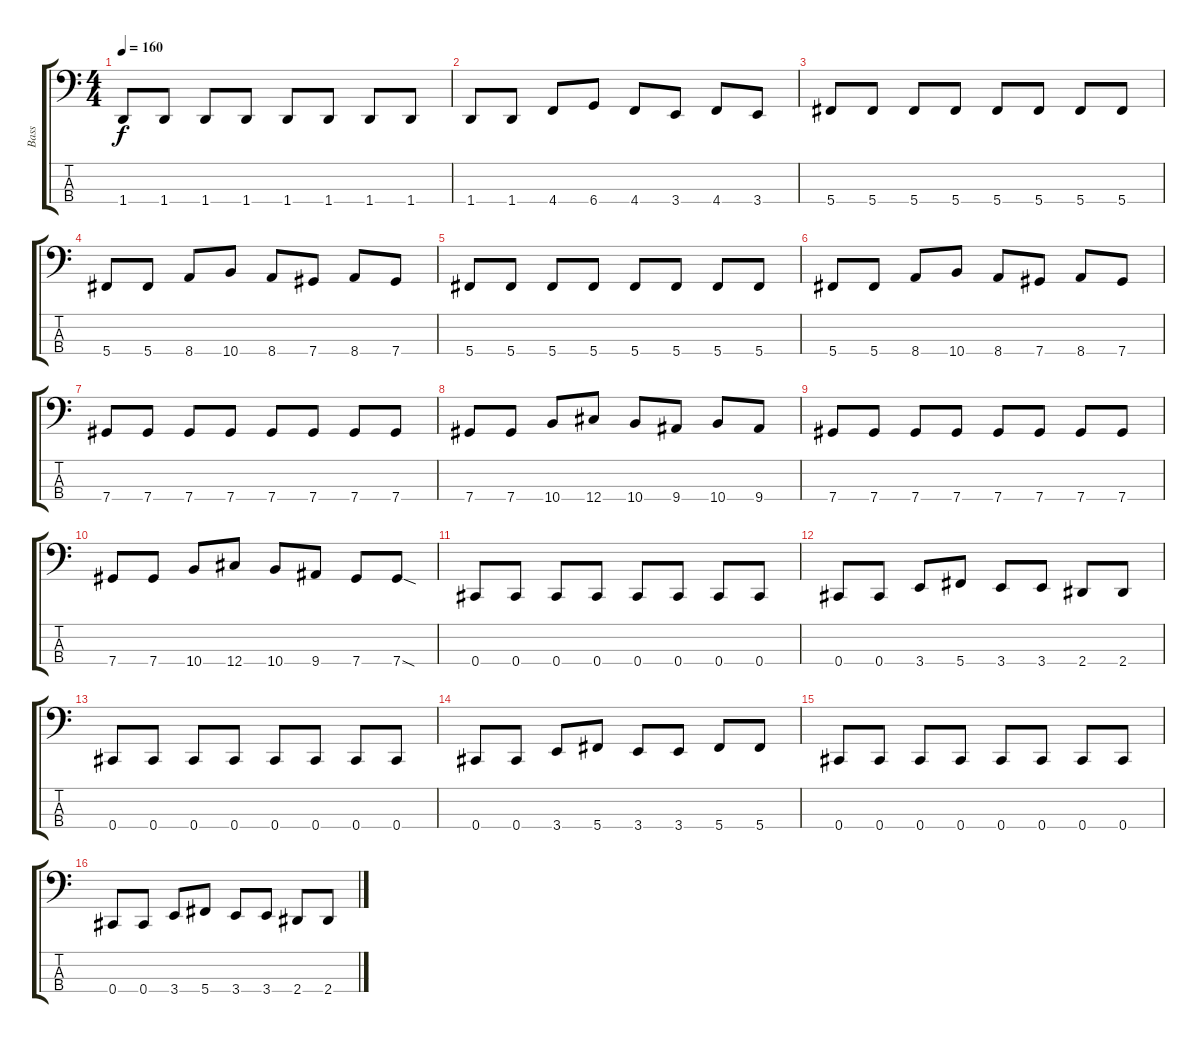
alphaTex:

\track ("Bass" "Bass") {instrument electricbassfinger}
\staff {score tabs}
\tuning (E2 B1 Gb1 Db1) {hide}
\ts (4 4)
\tempo 160
\clef f4
\ks c
1.4.8{dy f} 1.4.8 1.4.8 1.4.8 1.4.8 1.4.8 1.4.8 1.4.8 |
1.4.8 1.4.8 4.4.8 6.4.8 4.4.8 3.4.8 4.4.8 3.4.8 |
5.4.8 5.4.8 5.4.8 5.4.8 5.4.8 5.4.8 5.4.8 5.4.8 |
5.4.8 5.4.8 8.4.8 10.4.8 8.4.8 7.4.8 8.4.8 7.4.8 |
5.4.8 5.4.8 5.4.8 5.4.8 5.4.8 5.4.8 5.4.8 5.4.8 |
5.4.8 5.4.8 8.4.8 10.4.8 8.4.8 7.4.8 8.4.8 7.4.8 |
7.4.8 7.4.8 7.4.8 7.4.8 7.4.8 7.4.8 7.4.8 7.4.8 |
7.4.8 7.4.8 10.4.8 12.4.8 10.4.8 9.4.8 10.4.8 9.4.8 |
7.4.8 7.4.8 7.4.8 7.4.8 7.4.8 7.4.8 7.4.8 7.4.8 |
7.4.8 7.4.8 10.4.8 12.4.8 10.4.8 9.4.8 7.4.8 7.4{sod}.8 |
0.4.8 0.4.8 0.4.8 0.4.8 0.4.8 0.4.8 0.4.8 0.4.8 |
0.4.8 0.4.8 3.4.8 5.4.8 3.4.8 3.4.8 2.4.8 2.4.8 |
0.4.8 0.4.8 0.4.8 0.4.8 0.4.8 0.4.8 0.4.8 0.4.8 |
0.4.8 0.4.8 3.4.8 5.4.8 3.4.8 3.4.8 5.4.8 5.4.8 |
0.4.8 0.4.8 0.4.8 0.4.8 0.4.8 0.4.8 0.4.8 0.4.8 |
0.4.8 0.4.8 3.4.8 5.4.8 3.4.8 3.4.8 2.4.8 2.4.8
